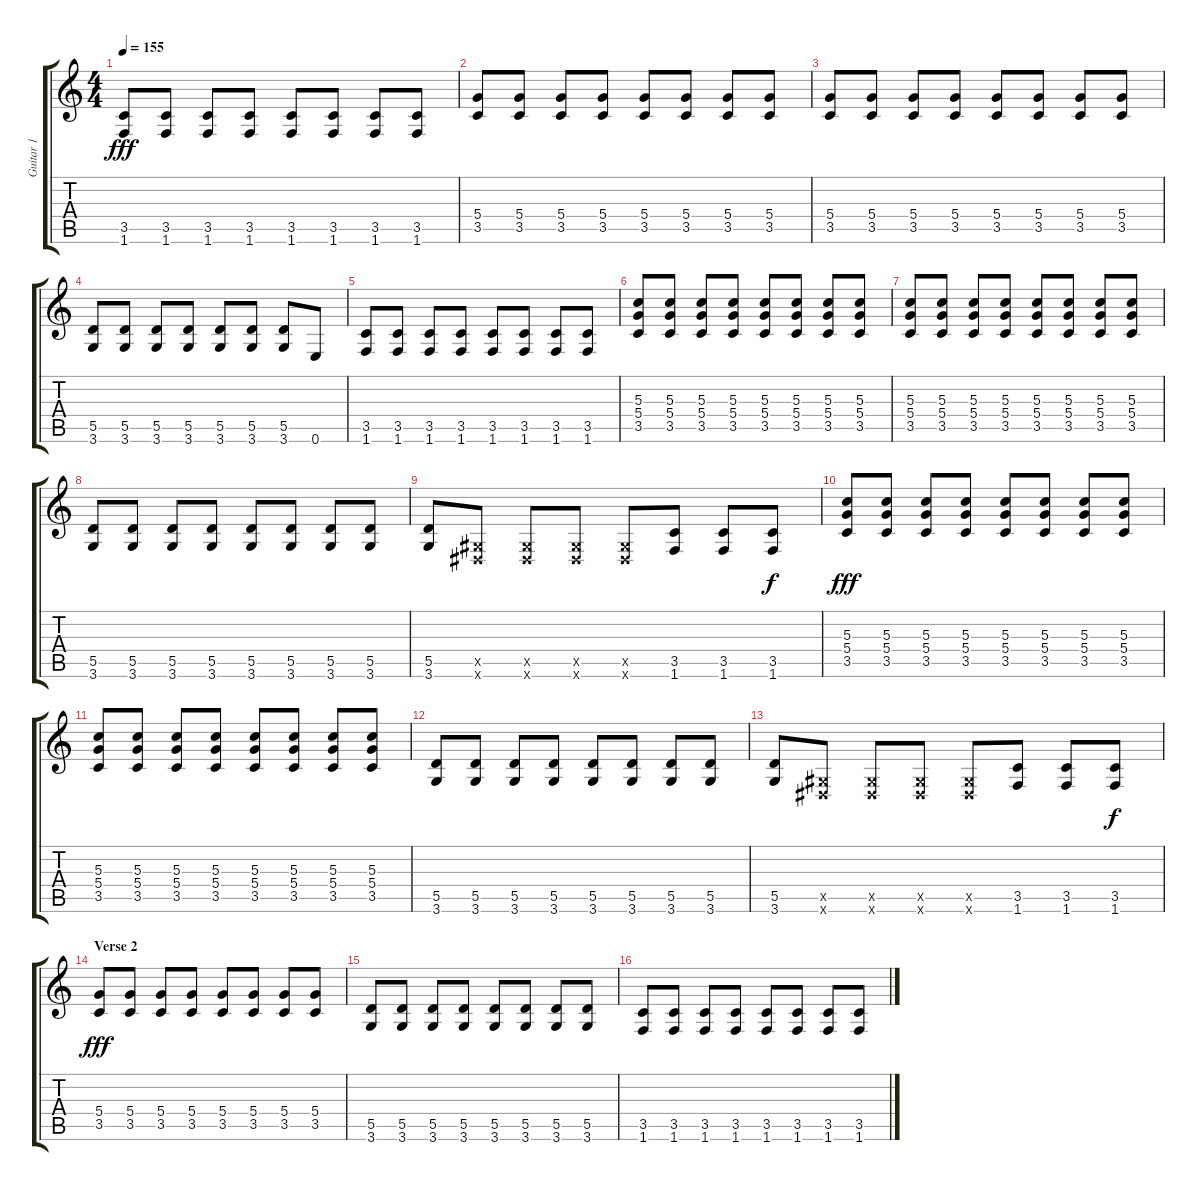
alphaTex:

\track ("Guitar 1" "Guitar 1") {instrument distortionguitar}
\staff {score tabs}
\tuning (E4 B3 G3 D3 A2 E2) {hide}
\ts (4 4)
\tempo 155
\clef g2
\ks c
(3.5 1.6).8{dy fff} (3.5 1.6).8 (3.5 1.6).8 (3.5 1.6).8 (3.5 1.6).8 (3.5 1.6).8 (3.5 1.6).8 (3.5 1.6).8 |
(5.4 3.5).8 (5.4 3.5).8 (5.4 3.5).8 (5.4 3.5).8 (5.4 3.5).8 (5.4 3.5).8 (5.4 3.5).8 (5.4 3.5).8 |
(5.4 3.5).8 (5.4 3.5).8 (5.4 3.5).8 (5.4 3.5).8 (5.4 3.5).8 (5.4 3.5).8 (5.4 3.5).8 (5.4 3.5).8 |
(5.5 3.6).8 (5.5 3.6).8 (5.5 3.6).8 (5.5 3.6).8 (5.5 3.6).8 (5.5 3.6).8 (5.5 3.6).8 0.6.8 |
(3.5 1.6).8 (3.5 1.6).8 (3.5 1.6).8 (3.5 1.6).8 (3.5 1.6).8 (3.5 1.6).8 (3.5 1.6).8 (3.5 1.6).8 |
(5.3 5.4 3.5).8 (5.3 5.4 3.5).8 (5.3 5.4 3.5).8 (5.3 5.4 3.5).8 (5.3 5.4 3.5).8 (5.3 5.4 3.5).8 (5.3 5.4 3.5).8 (5.3 5.4 3.5).8 |
(5.3 5.4 3.5).8 (5.3 5.4 3.5).8 (5.3 5.4 3.5).8 (5.3 5.4 3.5).8 (5.3 5.4 3.5).8 (5.3 5.4 3.5).8 (5.3 5.4 3.5).8 (5.3 5.4 3.5).8 |
(5.5 3.6).8 (5.5 3.6).8 (5.5 3.6).8 (5.5 3.6).8 (5.5 3.6).8 (5.5 3.6).8 (5.5 3.6).8 (5.5 3.6).8 |
(5.5 3.6).8 (-1.5{x} -1.6{x}).8 (-1.5{x} -1.6{x}).8 (-1.5{x} -1.6{x}).8 (-1.5{x} -1.6{x}).8 (3.5 1.6).8 (3.5 1.6).8 (3.5 1.6).8{dy f} |
(5.3 5.4 3.5).8{dy fff} (5.3 5.4 3.5).8 (5.3 5.4 3.5).8 (5.3 5.4 3.5).8 (5.3 5.4 3.5).8 (5.3 5.4 3.5).8 (5.3 5.4 3.5).8 (5.3 5.4 3.5).8 |
(5.3 5.4 3.5).8 (5.3 5.4 3.5).8 (5.3 5.4 3.5).8 (5.3 5.4 3.5).8 (5.3 5.4 3.5).8 (5.3 5.4 3.5).8 (5.3 5.4 3.5).8 (5.3 5.4 3.5).8 |
(5.5 3.6).8 (5.5 3.6).8 (5.5 3.6).8 (5.5 3.6).8 (5.5 3.6).8 (5.5 3.6).8 (5.5 3.6).8 (5.5 3.6).8 |
(5.5 3.6).8 (-1.5{x} -1.6{x}).8 (-1.5{x} -1.6{x}).8 (-1.5{x} -1.6{x}).8 (-1.5{x} -1.6{x}).8 (3.5 1.6).8 (3.5 1.6).8 (3.5 1.6).8{dy f} |
\section ("" "Verse 2")
(5.4 3.5).8{dy fff} (5.4 3.5).8 (5.4 3.5).8 (5.4 3.5).8 (5.4 3.5).8 (5.4 3.5).8 (5.4 3.5).8 (5.4 3.5).8 |
(5.5 3.6).8 (5.5 3.6).8 (5.5 3.6).8 (5.5 3.6).8 (5.5 3.6).8 (5.5 3.6).8 (5.5 3.6).8 (5.5 3.6).8 |
(3.5 1.6).8 (3.5 1.6).8 (3.5 1.6).8 (3.5 1.6).8 (3.5 1.6).8 (3.5 1.6).8 (3.5 1.6).8 (3.5 1.6).8
